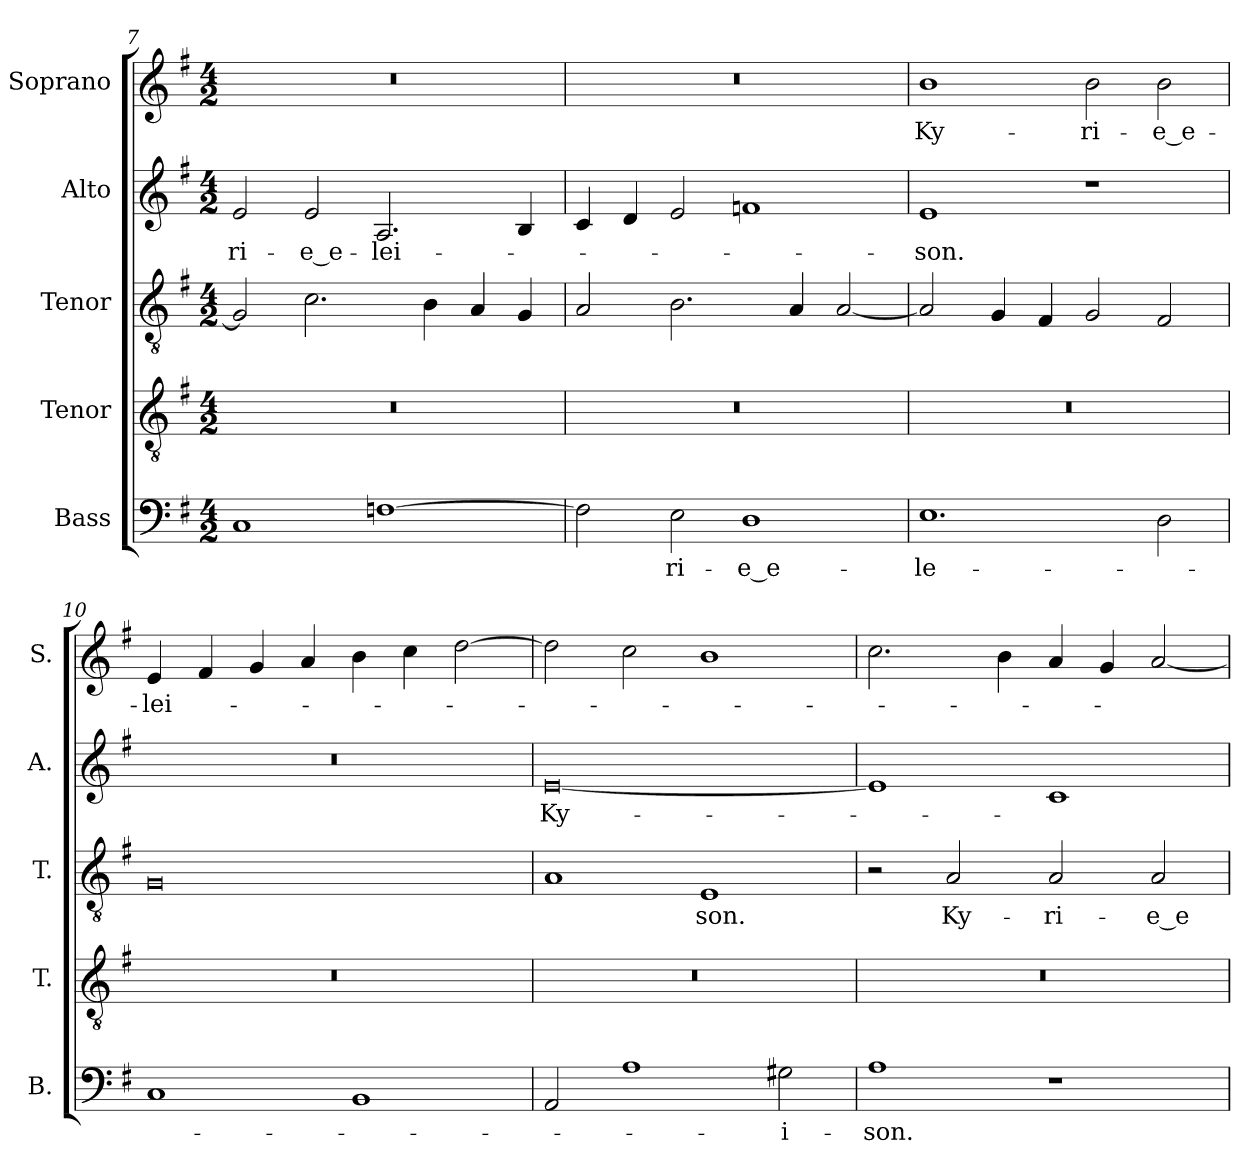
**kern	**text	**kern	**kern	**text	**kern	**text	**kern	**text
*part5	*part5	*part4	*part3	*part3	*part2	*part2	*part1	*part1
*staff5	*staff5	*staff4	*staff3	*staff3	*staff2	*staff2	*staff1	*staff1
*I"Bass	*	*I"Tenor	*I"Tenor	*	*I"Alto	*	*I"Soprano	*
*I'B.	*	*I'T.	*I'T.	*	*I'A.	*	*I'S.	*
*clefF4	*	*clefGv2	*clefGv2	*	*clefG2	*	*clefG2	*
*	*	*ITrd7c12	*ITrd7c12	*	*	*	*	*
*k[f#]	*	*k[f#]	*k[f#]	*	*k[f#]	*	*k[f#]	*
*G:	*	*G:	*G:	*	*G:	*	*G:	*
*M4/2	*	*M4/2	*M4/2	*	*M4/2	*	*M4/2	*
=7	=7	=7	=7	=7	=7	=7	=7	=7
!	!	!LO:N:vis=1	!	!	!	!	!	!
!	!	!	!	!	!	!LO:LY:b:color=#000000	!LO:N:vis=1	!
1Ci	.	0r	2GGi/]	.	2ei/	-ri-	0r	.
!	!	!	!	!	!	!LO:LY:b:color=#000000	!	!
.	.	.	2.Ci\	.	2ei/	-e_e-	.	.
!	!	!	!	!	!	!LO:LY:b:color=#000000	!	!
[1Fni	.	.	.	.	2.Ai/	-lei-	.	.
.	.	.	4BBi\	.	.	.	.	.
.	.	.	4AAi/	.	.	.	.	.
.	.	.	4GGi/	.	4Bi/	.	.	.
!!LO:LB:g=z
=8	=8	=8	=8	=8	=8	=8	=8	=8
!	!	!LO:N:vis=1	!	!	!	!	!LO:N:vis=1	!
2Fi\]	.	0r	2AAi/	.	4ci/	.	0r	.
.	.	.	.	.	4di/	.	.	.
!	!LO:LY:b:color=#000000	!	!	!	!	!	!	!
2Ei\	-ri-	.	2.BBi\	.	2ei/	.	.	.
!	!LO:LY:b:color=#000000	!	!	!	!	!	!	!
1Di	-e_e-	.	.	.	1fni	.	.	.
.	.	.	4AAi/	.	.	.	.	.
.	.	.	[2AAi/	.	.	.	.	.
=9	=9	=9	=9	=9	=9	=9	=9	=9
!	!LO:LY:b:color=#000000	!LO:N:vis=1	!	!	!	!	!	!
!	!	!	!	!	!	!LO:LY:b:color=#000000	!	!
!	!	!	!	!	!	!	!	!LO:LY:b:color=#000000
1.Ei	-le-	0r	2AAi/]	.	1ei	-son.	1bi	Ky-
.	.	.	4GGi/	.	.	.	.	.
.	.	.	4FF#i/	.	.	.	.	.
!	!	!	!	!	!	!	!	!LO:LY:b:color=#000000
.	.	.	2GGi/	.	1r	.	2bi\	-ri-
!	!	!	!	!	!	!	!	!LO:LY:b:color=#000000
2Di\	.	.	2FF#i/	.	.	.	2bi\	-e_e-
=10	=10	=10	=10	=10	=10	=10	=10	=10
!	!	!LO:N:vis=1	!	!	!LO:N:vis=1	!	!	!
!	!	!	!	!	!	!	!	!LO:LY:b:color=#000000
1Ci	.	0r	0GGi	.	0r	.	4ei/	-lei-
.	.	.	.	.	.	.	4f#i/	.
.	.	.	.	.	.	.	4gi/	.
.	.	.	.	.	.	.	4ai/	.
1BBi	.	.	.	.	.	.	4bi\	.
.	.	.	.	.	.	.	4cci\	.
.	.	.	.	.	.	.	[2ddi\	.
=11	=11	=11	=11	=11	=11	=11	=11	=11
!	!	!LO:N:vis=1	!	!	!	!	!	!
!	!	!	!	!	!	!LO:LY:b:color=#000000	!	!
2AAi/	.	0r	1AAi	.	[0ei	Ky-	2ddi\]	.
1Ai	.	.	.	.	.	.	2cci\	.
!	!	!	!	!LO:LY:b:color=#000000	!	!	!	!
.	.	.	1EEi	-son.	.	.	1bi	.
!	!LO:LY:b:color=#000000	!	!	!	!	!	!	!
2G#Xi\	-i-	.	.	.	.	.	.	.
=12	=12	=12	=12	=12	=12	=12	=12	=12
!	!LO:LY:b:color=#000000	!LO:N:vis=1	!	!	!	!	!	!
1Ai	-son.	0r	2r	.	1ei]	.	2.cci\	.
!	!	!	!	!LO:LY:b:color=#000000	!	!	!	!
.	.	.	2AAi/	Ky-	.	.	.	.
.	.	.	.	.	.	.	4bi\	.
!	!	!	!	!LO:LY:b:color=#000000	!	!	!	!
1r	.	.	2AAi/	-ri-	1ci	.	4ai/	.
.	.	.	.	.	.	.	4gi/	.
!	!	!	!	!LO:LY:b:color=#000000	!	!	!	!
.	.	.	2AAi/	-e_e-	.	.	[2ai/	.
=	=	=	=	=	=	=	=	=
*-	*-	*-	*-	*-	*-	*-	*-	*-
